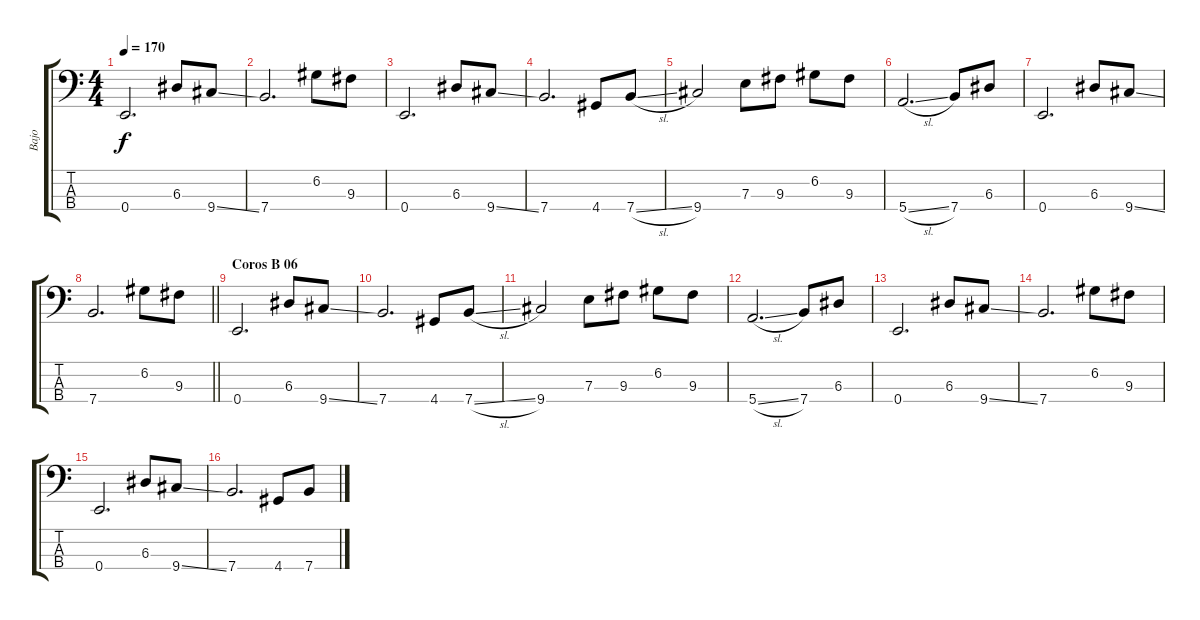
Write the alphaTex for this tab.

\track ("Bajo" "Bajo") {instrument electricbassfinger}
\staff {score tabs}
\tuning (G2 D2 A1 E1) {hide}
\ts (4 4)
\tempo 170
\clef f4
\ks c
0.4.2{d dy f} 6.3.8 9.4{ss}.8 |
7.4.2{d} 6.2.8 9.3.8 |
0.4.2{d} 6.3.8 9.4{ss}.8 |
7.4.2{d} 4.4.8 7.4{sl}.8 |
9.4.2 7.3.8 9.3.8 6.2.8 9.3.8 |
5.4{sl}.2{d} 7.4.8 6.3.8 |
0.4.2{d} 6.3.8 9.4{ss}.8 |
\barLineRight lightlight
7.4.2{d} 6.2.8 9.3.8 |
\section ("" "Coros B 06")
0.4.2{d} 6.3.8 9.4{ss}.8 |
7.4.2{d} 4.4.8 7.4{sl}.8 |
9.4.2 7.3.8 9.3.8 6.2.8 9.3.8 |
5.4{sl}.2{d} 7.4.8 6.3.8 |
0.4.2{d} 6.3.8 9.4{ss}.8 |
7.4.2{d} 6.2.8 9.3.8 |
0.4.2{d} 6.3.8 9.4{ss}.8 |
7.4.2{d} 4.4.8 7.4{sl}.8
